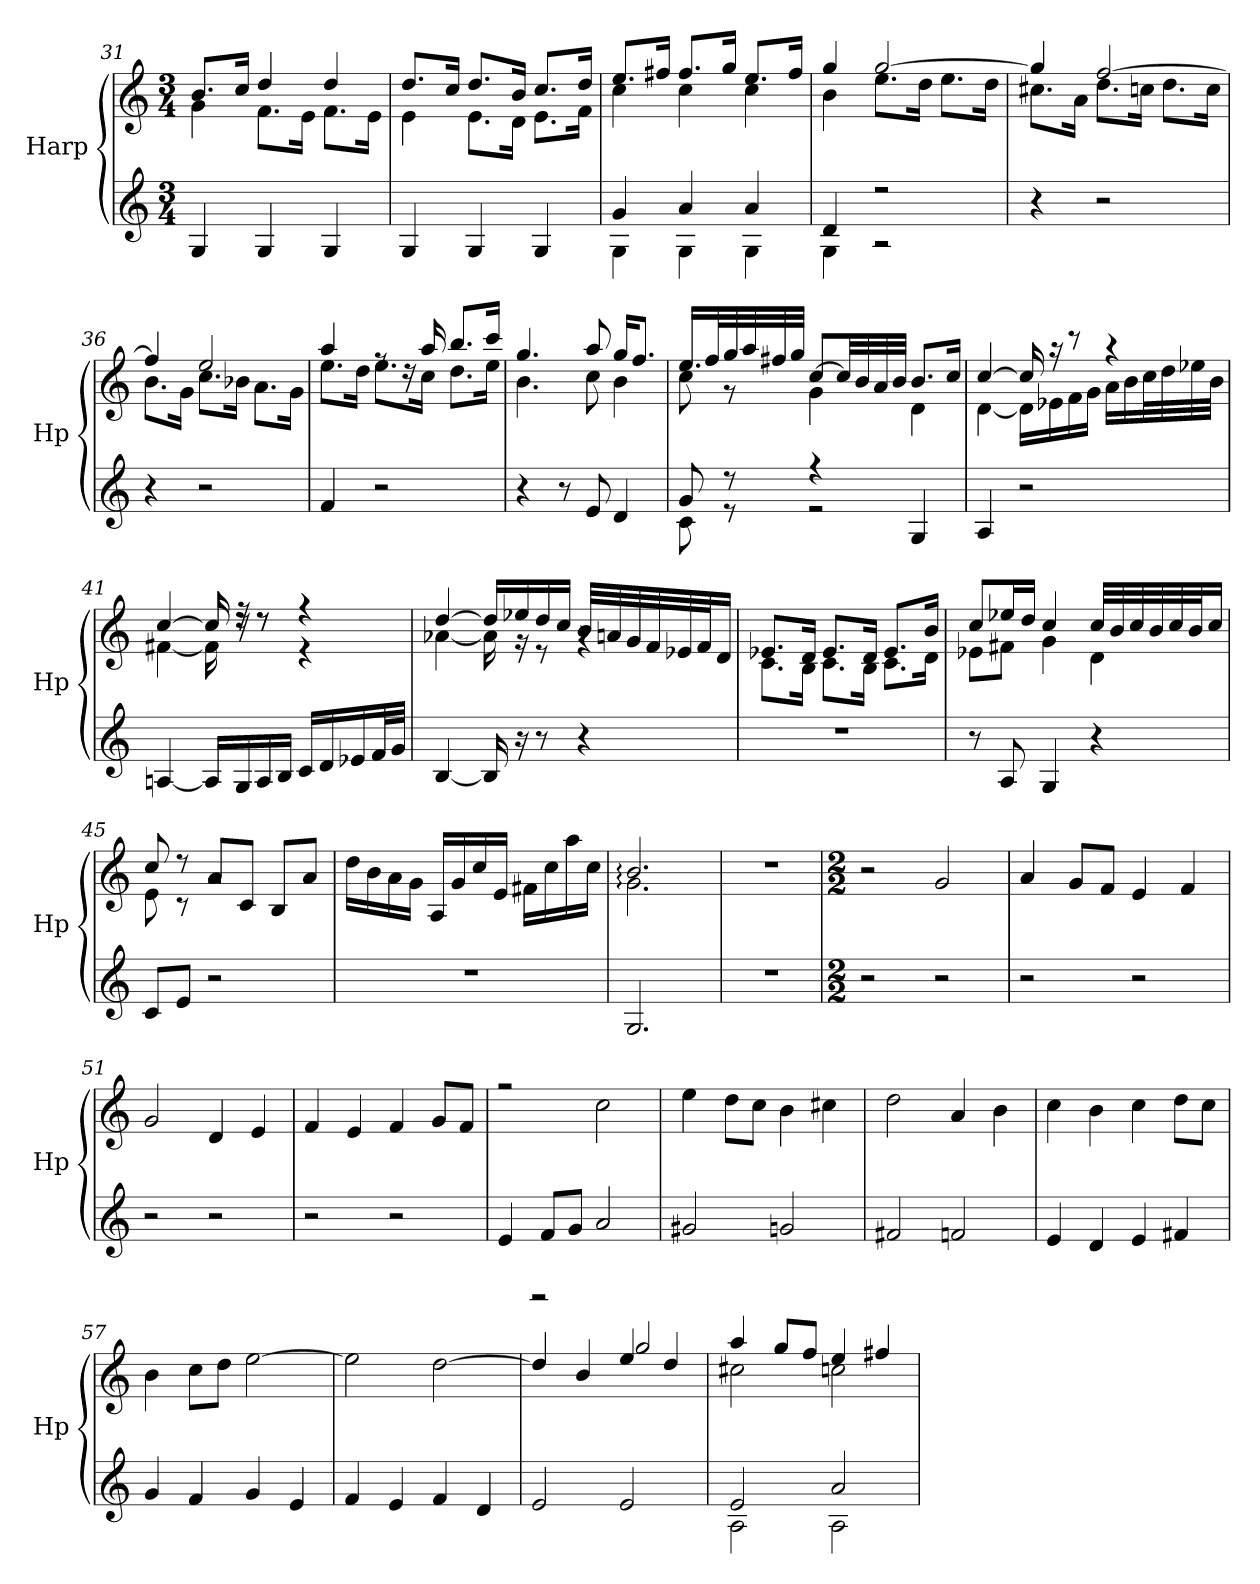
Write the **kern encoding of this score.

**kern	**kern
*part1	*part1
*staff2	*staff1
*I"Harp	*
*I'Hp	*
*clefG2	*clefG2
*k[]	*k[]
*M3/4	*M3/4
=31	=31
*	*^
4G/	8.b/L	4g\
.	16cc/Jk	.
4G/	4dd/	8.f\L
.	.	16e\Jk
4G/	4dd/	8.f\L
.	.	16e\Jk
=32	=32	=32
4G/	8.dd/L	4e\
.	16cc/Jk	.
4G/	8.dd/L	8.e\L
.	16b/Jk	16d\Jk
4G/	8.cc/L	8.e\L
.	16dd/Jk	16f\Jk
=33	=33	=33
*^	*	*
4g/	4G\	8.ee/L	4cc\
.	.	16ff#X/Jk	.
4a/	4G\	8.ff#/L	4cc\
.	.	16gg/Jk	.
4a/	4G\	8.ee/L	4cc\
.	.	16ff#/Jk	.
=34	=34	=34	=34
4d/	4G\	4gg/	4b\
2r	2r	[2gg/	8.ee\L
.	.	.	16dd\Jk
.	.	.	8.ee\L
.	.	.	16dd\Jk
*v	*v	*	*
=35	=35	=35
4r	4gg/]	8.cc#X\L
.	.	16a\Jk
2r	[2ff/	8.dd\L
.	.	16ccn\Jk
.	.	8.dd\L
.	.	16cc\Jk
!!LO:LB:g=z	!!
=36	=36	=36
4r	4ff/]	8.b\L
.	.	16g\Jk
2r	2ee/	8.cc\L
.	.	16b-X\Jk
.	.	8.a\L
.	.	16g\Jk
=37	=37	=37
4f/	4aa/	8.ee\L
.	.	16dd\Jk
2r	8rff	8.ee\L
.	16rdd	.
.	16aa/	16cc\Jk
.	8.bb/L	8.dd\L
.	16ccc/Jk	16ee\Jk
=38	=38	=38
4r	4.gg/	4.b\
8r	.	.
8e/	8aa/	8cc\
4d/	16gg/KL	4b\
.	8.ff/J	.
=39	=39	=39
*^	*	*
8g/	8c\	16.ee/LL	8cc\
.	.	32ff/L	.
8r	8re	32gg/	8r
.	.	32aa/	.
.	.	32ff#X/	.
.	.	32gg/JJJ	.
4r	2re	[8cc/L	4g\
.	.	32cc/LL]	.
.	.	32b/	.
.	.	32a/	.
.	.	32b/JJJ	.
4G/	.	8.b/L	4d\
.	.	16cc/Jk	.
*v	*v	*	*
!!LO:LB:g=z	!!
=40	=40	=40
4A/	[4cc/	[4d\
2r	16cc/]	16d\LL]
.	16raa	16e-X\
.	8rccc	16f\
.	.	16g\JJ
.	4raa	16a\LL
.	.	16b\
.	.	32cc\L
.	.	32dd\
.	.	32ee-X\
.	.	32b\JJJ
=41	=41	=41
[4An/	[4cc/	[4f#X\
16A/LL]	16cc/]	16f#\]
16G/	16r	16rdd
16A/	8rdd	8rdd
16B/JJ	.	.
16c/LL	4r	4r
16d/	.	.
16e-X/	.	.
32f/L	.	.
32g/JJJ	.	.
=42	=42	=42
[4B/	[4dd/	[4a-X\
16B/]	16dd/LL]	16a-\]
16r	16ee-X/	16r
8r	16dd/	8r
.	16cc/JJ	.
4r	32b/LLL	4rg
.	32an/	.
.	32g/	.
.	32f/	.
.	32e-X/	.
.	32f/J	.
.	16d/JJ	.
!!LO:LB:g=z	!!
=43	=43	=43
2.r	8.e-X/L	8.c\L
.	16d/Jk	16B\Jk
.	8.e-/L	8.c\L
.	16d/Jk	16B\Jk
.	8.e-/L	8.c\L
.	16b/Jk	16d\Jk
=44	=44	=44
8r	8cc/L	8e-X\L
8A/	16ee-X/L	8f#X\J
.	16dd/JJ	.
4G/	4cc/	4g\
4r	32cc/LLL	4d\
.	32b/	.
.	32cc/	.
.	32b/	.
.	32cc/	.
.	32b/J	.
.	16cc/JJ	.
=45	=45	=45
8c/L	8cc/	8e\
8e/J	8r	8r
2r	8a/L	2rg
.	8c/J	.
.	8B/L	.
.	8a/J	.
*	*v	*v
=46	=46
2.r	16dd\LL
.	16b\
.	16a\
.	16g\JJ
.	16A/LL
.	16g/
.	16cc/
.	16e/JJ
.	16f#X\LL
.	16cc\
.	16aa\
.	16cc\JJ
=47	=47
*	*^
2.G:/	2.b:/	2.g:\
*	*v	*v
=48	=48
2.r	2.r
!!LO:PB:g=z
=49	=49
*M2/2	*M2/2
*	*MM180
2r	2r
2r	2g/
=50	=50
2r	4a/
.	8g/L
.	8f/J
2r	4e/
.	4f/
=51	=51
2r	2g/
2r	4d/
.	4e/
=52	=52
2r	4f/
.	4e/
2r	4f/
.	8g/L
.	8f/J
=53	=53
4e/	2rff
8f/L	.
8g/J	.
2a/	2cc\
=54	=54
2g#X/	4ee\
.	8dd\L
.	8cc\J
2gn/	4b\
.	4cc#X\
=55	=55
2f#X/	2dd\
2fn/	4a/
.	4b\
=56	=56
4e/	4cc\
4d/	4b\
4e/	4cc\
4f#X/	8dd\L
.	8cc\J
=57	=57
4g/	4b\
4f/	8cc\L
.	8dd\J
4g/	[2ee\
4e/	.
!!LO:LB:g=z
=58	=58
4f/	2ee\]
4e/	.
4f/	[2dd\
4d/	.
=59	=59
*	*^
2e/	4dd/]	2rbbb
.	4b/	.
2e/	4ee/	2gg/
.	4dd/	.
=60	=60	=60
*^	*	*
2e/	2A\	4aa/	2cc#X\
.	.	8gg/L	.
.	.	8ff/J	.
2a/	2A\	4ee/	2ccn\
.	.	4ff#X/	.
*v	*v	*	*
*	*v	*v
=	=
*-	*-
